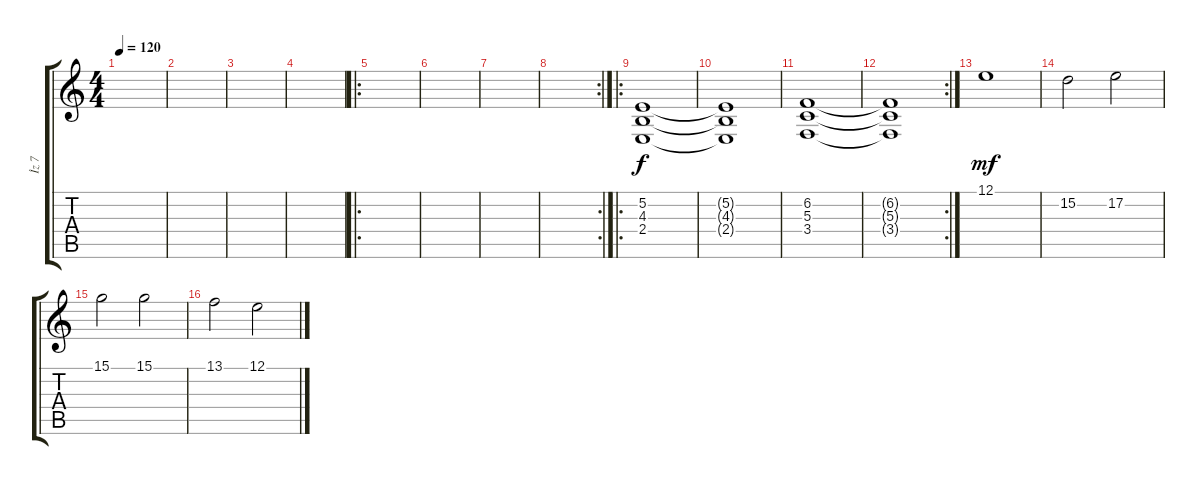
\track ("İz 7" "İz 7") {instrument acousticgrandpiano}
\staff {score tabs}
\tuning (E4 B3 G3 D3 A2 E2) {hide}
\ts (4 4)
\tempo 120
\clef g2
\ks c
|
|
|
|
\ro
|
|
|
\rc 2
|
\ro
(5.2 4.3 2.4).1{instrument tremolostrings} |
(5.2{t} 4.3{t} 2.4{t}).1 |
(6.2 5.3 3.4).1 |
\rc 2
(6.2{t} 5.3{t} 3.4{t}).1 |
12.1.1{dy mf instrument piccolo} |
15.2.2 17.2.2 |
15.1.2 15.1.2 |
13.1.2 12.1.2
